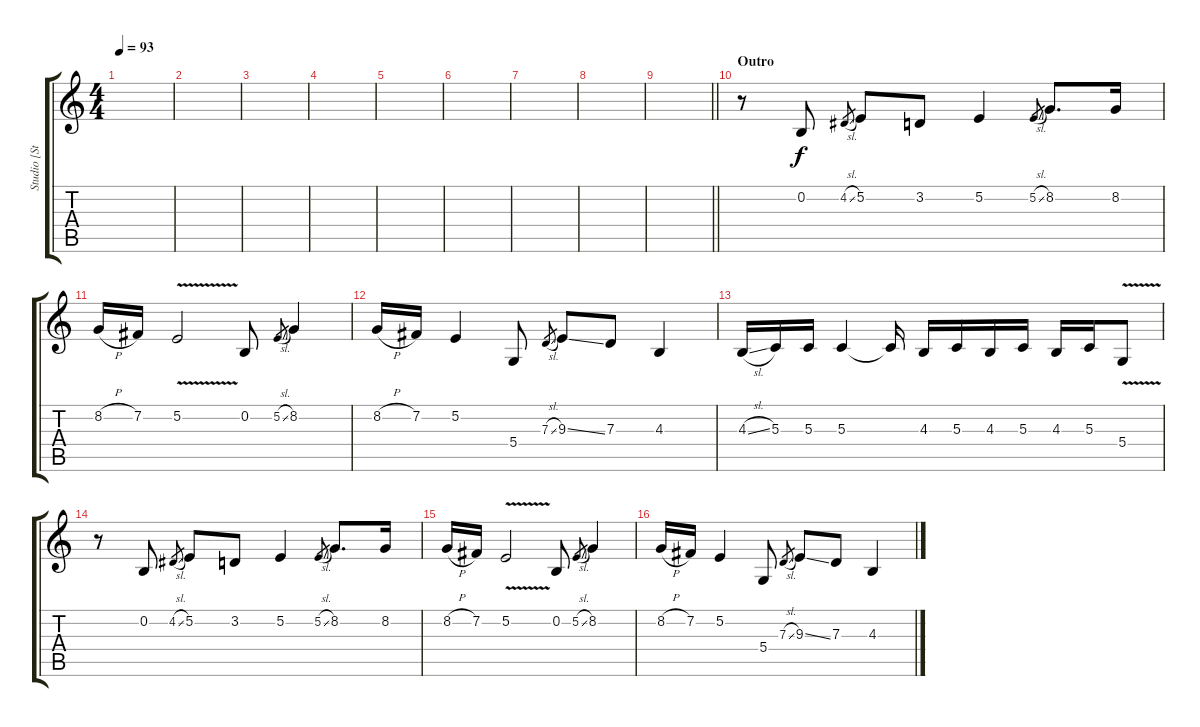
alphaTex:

\track ("Studio [Strings/FX]" "Studio [St") {instrument stringensemble1}
\staff {score tabs}
\tuning (E4 B3 G3 D3 A2 D2) {hide}
\ts (4 4)
\tempo 93
\clef g2
\ks c
|
|
|
|
|
|
|
|
\barLineRight lightlight
|
\section ("" "Outro")
r.8 0.2.8{dy f volume 7 instrument fx7echoes} 4.2{sl}.8{gr} 5.2.8 3.2.8 5.2.4 5.2{sl}.8{gr} 8.2.8{d} 8.2.16 |
8.2{h}.16 7.2.16 5.2{v}.2 0.2.8 5.2{sl}.8{gr} 8.2.4 |
8.2{h}.16 7.2.16 5.2.4 5.4.8 7.3{sl}.8{gr} 9.3{ss}.8 7.3.8 4.3.4 |
4.3{sl}.16 5.3.16 5.3.16 5.3.4 5.3{t}.16 4.3.16 5.3.16 4.3.16 5.3.16 4.3.16 5.3.16 5.4{v}.8 |
r.8{balance 2} 0.2.8 4.2{sl}.8{gr} 5.2.8 3.2.8 5.2.4 5.2{sl}.8{gr} 8.2.8{d} 8.2.16 |
8.2{h}.16 7.2.16 5.2{v}.2 0.2.8 5.2{sl}.8{gr} 8.2.4 |
8.2{h}.16 7.2.16 5.2.4 5.4.8 7.3{sl}.8{gr} 9.3{ss}.8 7.3.8 4.3.4
